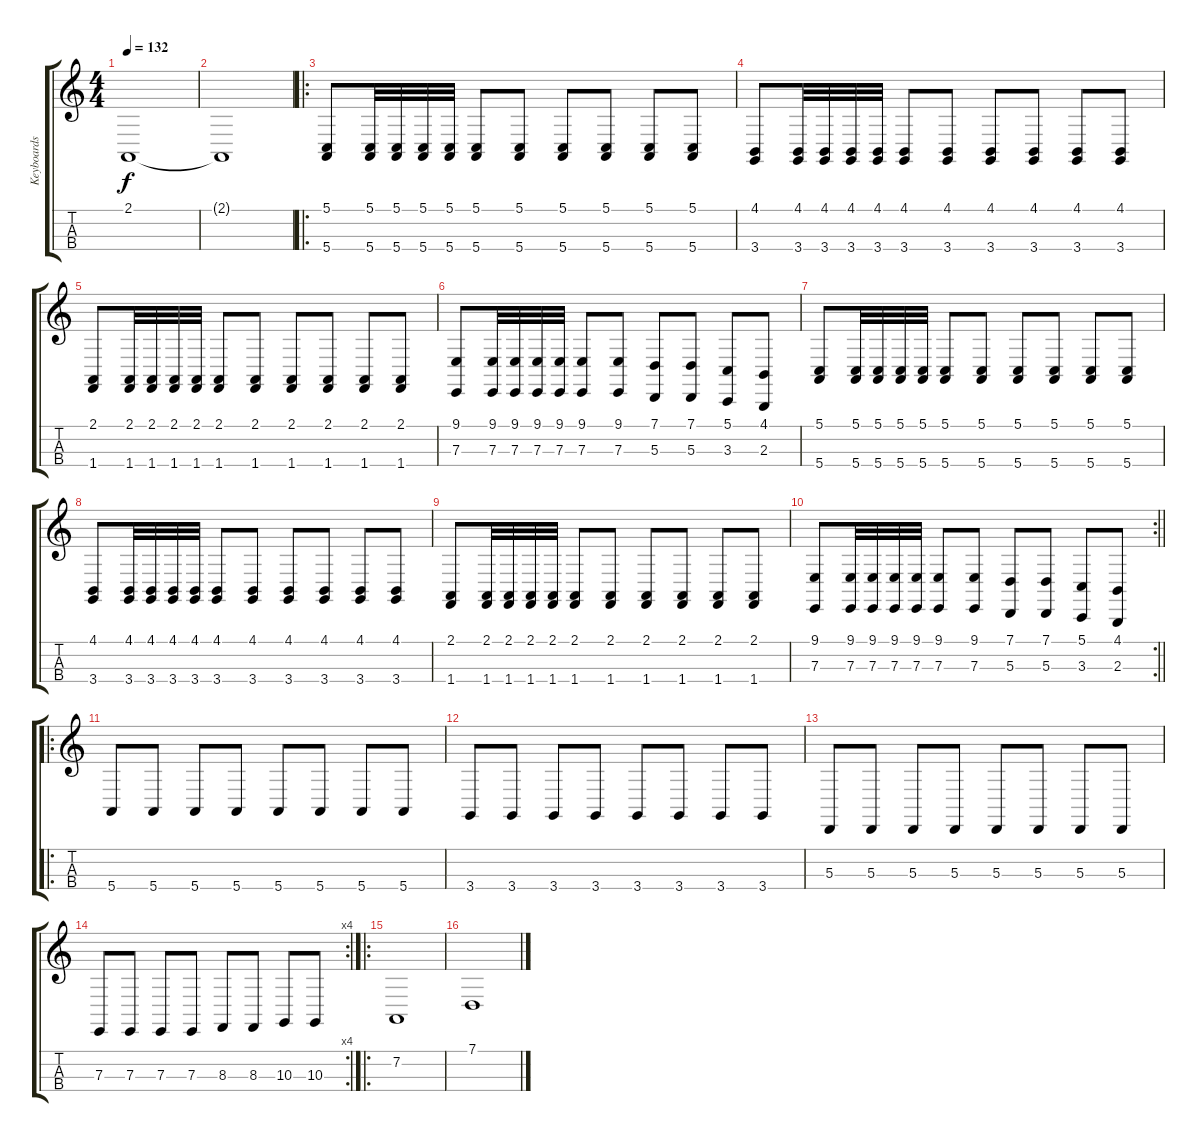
\track ("Keyboards 2" "Keyboards ") {instrument lead2sawtooth}
\staff {score tabs}
\tuning (G2 D2 A1 E2) {hide}
\ts (4 4)
\tempo 132
\clef g2
\ks c
2.1.1{dy f} |
2.1{t}.1 |
\ro
(5.1 5.4).8{volume 11} (5.1 5.4).32 (5.1 5.4).32 (5.1 5.4).32 (5.1 5.4).32 (5.1 5.4).8 (5.1 5.4).8 (5.1 5.4).8 (5.1 5.4).8 (5.1 5.4).8 (5.1 5.4).8 |
(4.1 3.4).8 (4.1 3.4).32 (4.1 3.4).32 (4.1 3.4).32 (4.1 3.4).32 (4.1 3.4).8 (4.1 3.4).8 (4.1 3.4).8 (4.1 3.4).8 (4.1 3.4).8 (4.1 3.4).8 |
(2.1 1.4).8 (2.1 1.4).32 (2.1 1.4).32 (2.1 1.4).32 (2.1 1.4).32 (2.1 1.4).8 (2.1 1.4).8 (2.1 1.4).8 (2.1 1.4).8 (2.1 1.4).8 (2.1 1.4).8 |
(9.1 7.3).8 (9.1 7.3).32 (9.1 7.3).32 (9.1 7.3).32 (9.1 7.3).32 (9.1 7.3).8 (9.1 7.3).8 (7.1 5.3).8 (7.1 5.3).8 (5.1 3.3).8 (4.1 2.3).8 |
(5.1 5.4).8{volume 11} (5.1 5.4).32 (5.1 5.4).32 (5.1 5.4).32 (5.1 5.4).32 (5.1 5.4).8 (5.1 5.4).8 (5.1 5.4).8 (5.1 5.4).8 (5.1 5.4).8 (5.1 5.4).8 |
(4.1 3.4).8 (4.1 3.4).32 (4.1 3.4).32 (4.1 3.4).32 (4.1 3.4).32 (4.1 3.4).8 (4.1 3.4).8 (4.1 3.4).8 (4.1 3.4).8 (4.1 3.4).8 (4.1 3.4).8 |
(2.1 1.4).8 (2.1 1.4).32 (2.1 1.4).32 (2.1 1.4).32 (2.1 1.4).32 (2.1 1.4).8 (2.1 1.4).8 (2.1 1.4).8 (2.1 1.4).8 (2.1 1.4).8 (2.1 1.4).8 |
\rc 2
\barLineRight lightlight
(9.1 7.3).8 (9.1 7.3).32 (9.1 7.3).32 (9.1 7.3).32 (9.1 7.3).32 (9.1 7.3).8 (9.1 7.3).8 (7.1 5.3).8 (7.1 5.3).8 (5.1 3.3).8 (4.1 2.3).8 |
\ro
5.4.8 5.4.8 5.4.8 5.4.8 5.4.8 5.4.8 5.4.8 5.4.8 |
3.4.8 3.4.8 3.4.8 3.4.8 3.4.8 3.4.8 3.4.8 3.4.8 |
5.3.8 5.3.8 5.3.8 5.3.8 5.3.8 5.3.8 5.3.8 5.3.8 |
\rc 4
7.3.8 7.3.8 7.3.8 7.3.8 8.3.8 8.3.8 10.3.8 10.3.8 |
\ro
7.2.1 |
7.1.1
